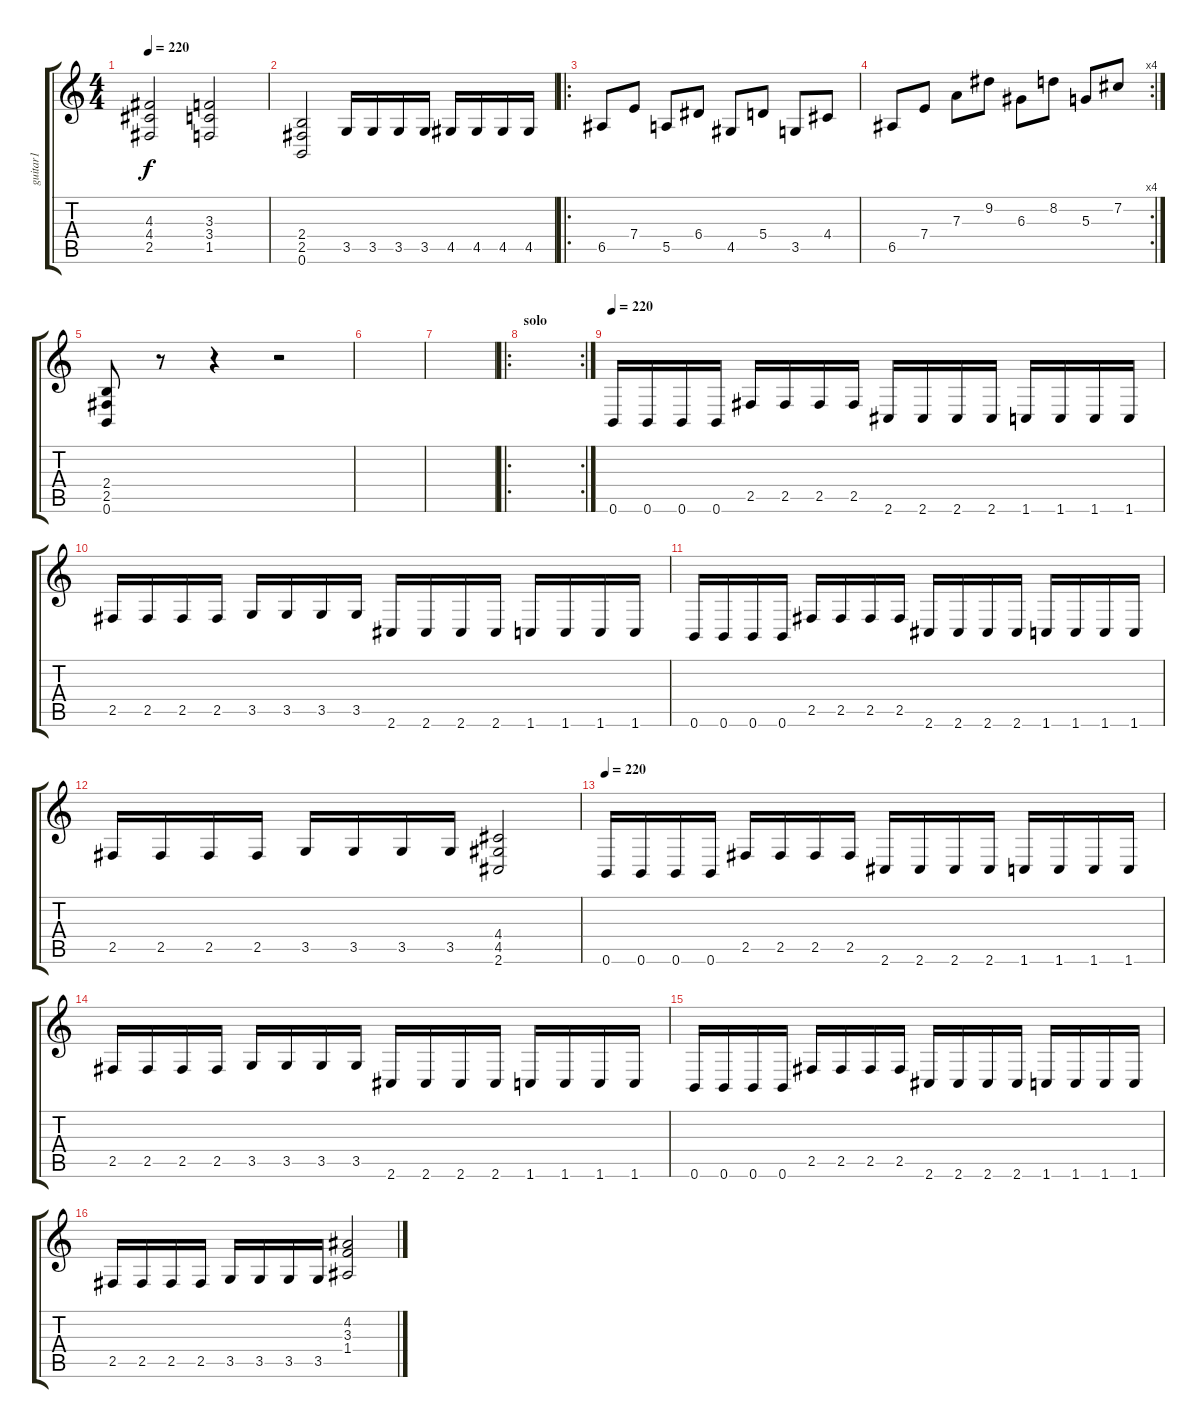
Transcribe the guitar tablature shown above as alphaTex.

\track ("guitar1" "guitar1") {instrument distortionguitar}
\staff {score tabs}
\tuning (B3 Gb3 D3 A2 E2 B1) {hide}
\ts (4 4)
\tempo 220
\clef g2
\ks c
(4.3 4.4 2.5).2{dy f} (3.3 3.4 1.5).2 |
(2.4 2.5 0.6).2 3.5.16 3.5.16 3.5.16 3.5.16 4.5.16 4.5.16 4.5.16 4.5.16 |
\ro
6.5.8 7.4.8 5.5.8 6.4.8 4.5.8 5.4.8 3.5.8 4.4.8 |
\rc 4
6.5.8 7.4.8 7.3.8 9.2.8 6.3.8 8.2.8 5.3.8 7.2.8 |
(2.4 2.5 0.6).8 r.8 r.4 r.2 |
|
|
\ro
\rc 2
\section ("" "solo")
|
\tempo 220
0.6.16 0.6.16 0.6.16 0.6.16 2.5.16 2.5.16 2.5.16 2.5.16 2.6.16 2.6.16 2.6.16 2.6.16 1.6.16 1.6.16 1.6.16 1.6.16 |
2.5.16 2.5.16 2.5.16 2.5.16 3.5.16 3.5.16 3.5.16 3.5.16 2.6.16 2.6.16 2.6.16 2.6.16 1.6.16 1.6.16 1.6.16 1.6.16 |
0.6.16 0.6.16 0.6.16 0.6.16 2.5.16 2.5.16 2.5.16 2.5.16 2.6.16 2.6.16 2.6.16 2.6.16 1.6.16 1.6.16 1.6.16 1.6.16 |
2.5.16 2.5.16 2.5.16 2.5.16 3.5.16 3.5.16 3.5.16 3.5.16 (4.4 4.5 2.6).2 |
\tempo 220
0.6.16 0.6.16 0.6.16 0.6.16 2.5.16 2.5.16 2.5.16 2.5.16 2.6.16 2.6.16 2.6.16 2.6.16 1.6.16 1.6.16 1.6.16 1.6.16 |
2.5.16 2.5.16 2.5.16 2.5.16 3.5.16 3.5.16 3.5.16 3.5.16 2.6.16 2.6.16 2.6.16 2.6.16 1.6.16 1.6.16 1.6.16 1.6.16 |
0.6.16 0.6.16 0.6.16 0.6.16 2.5.16 2.5.16 2.5.16 2.5.16 2.6.16 2.6.16 2.6.16 2.6.16 1.6.16 1.6.16 1.6.16 1.6.16 |
2.5.16 2.5.16 2.5.16 2.5.16 3.5.16 3.5.16 3.5.16 3.5.16 (4.2 3.3 1.4).2
